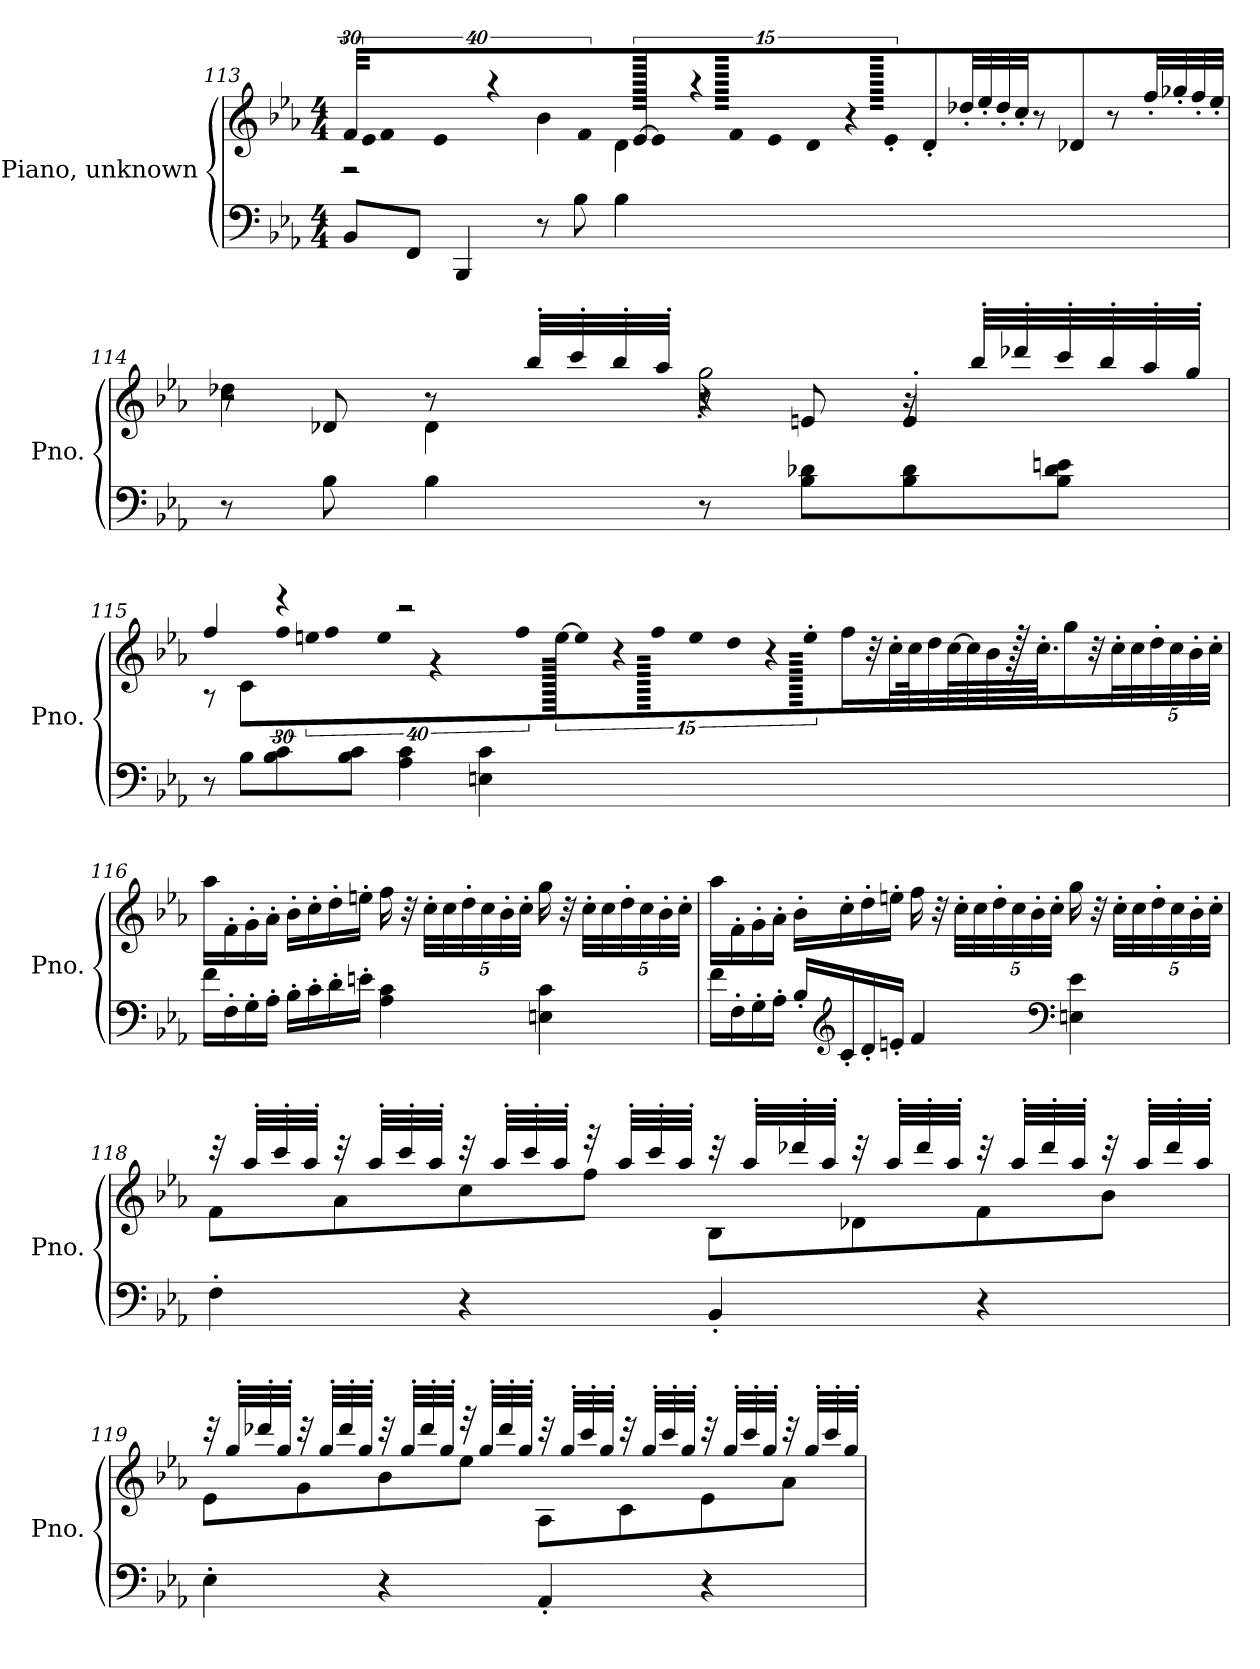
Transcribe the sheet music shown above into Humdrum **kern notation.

**kern	**kern
*part1	*part1
*staff2	*staff1
*I"Piano, unknown	*
*I'Pno.	*
!!LO:PB:g=z
*clefF4	*clefG2
*k[b-e-a-]	*k[b-e-a-]
*M4/4	*M4/4
=113	=113
!	!LO:N:vis=64
*	*^
8BB-/L	960%17f/KLLL	2r
!	!LO:N:vis=32	!
.	640%23e-/	.
!	!LO:N:vis=64	!
.	960%17f/L	.
!	!LO:N:vis=64	!
.	960%17e-/JJJJ	.
!	!LO:N:vis=64	!
.	960%17r	.
.	1920ryy	.
!	!LO:N:vis=64	!
.	960%17f/LLLL	.
8FF/J	[1920e-/	.
.	640%11e-/JJJ]	.
!	!LO:N:vis=64	!
.	960%17r	.
.	1920ryy	.
!	!LO:N:vis=64	!
.	960%17f/LLLL	.
!	!LO:N:vis=64	!
.	960%17e-/	.
!	!LO:N:vis=64	!
.	960%17d/JJJJ	.
!	!LO:N:vis=64	!
.	960%17r	.
.	1920ryy	.
!	!LO:N:vis=64	!
.	960%17e-'/KKKL	.
4BBB-/	8d'/	.
.	32dd-X'/LL	.
.	32ee-'/	.
.	32dd-'/	.
.	32cc'/JJJ	.
8r	8r	4b-\
8B-\	8d-X/	.
4B-\	8r	4d-\
.	32ff'/LLL	.
.	32gg-X'/	.
.	32ff'/	.
.	32ee-'/JJJ	.
!!LO:LB:g=z
=114	=114	=114
*	*	*^
8r	8r	4dd-X\	2r
8B-\	8d-X/	.	.
4B-\	8r	4d-\	.
.	32bb-'/LLL	.	.
.	32ccc'/	.	.
.	32bb-'/	.	.
.	32aa-'/JJJ	.	.
8r	8r	2gg'\	4r
8B-\ 8d-X\L	8en/	.	.
8B-\ 8d-\	16r	.	4e'/
.	32bb-'/LLL	.	.
.	32ddd-X'/	.	.
8B-\ 8d-\ 8en\J	32ccc'/	.	.
.	32bb-'/	.	.
.	32aa-'/	.	.
.	32gg'/JJJ	.	.
*	*	*v	*v
!!LO:LB:g=z
=115	=115	=115
8r	4ff/	8r
8B-\L	.	8c\L
!	!	!LO:N:vis=64
8B-\ 8c\	4r	960%17ff\KLL
!	!	!LO:N:vis=32
.	.	640%23een\
!	!	!LO:N:vis=64
.	.	960%17ff\L
!	!	!LO:N:vis=64
.	.	960%17ee\JJJJ
!	!	!LO:N:vis=64
.	.	960%17r
.	.	1920ryy
!	!	!LO:N:vis=64
.	.	960%17ff\LLLL
8B-\ 8c\J	.	[1920ee\
.	.	640%11ee\JJJ]
!	!	!LO:N:vis=64
.	.	960%17r
.	.	1920ryy
!	!	!LO:N:vis=64
.	.	960%17ff\LLLL
!	!	!LO:N:vis=64
.	.	960%17ee\
!	!	!LO:N:vis=64
.	.	960%17dd\JJJJ
!	!	!LO:N:vis=64
.	.	960%17r
.	.	1920ryy
!	!	!LO:N:vis=64
.	.	960%17ee'\
4A-\ 4c\	2r	16ff\
.	.	32r
.	.	32cc'\LLL
.	.	64cc\K
.	.	32dd\
.	.	[64cc\L
.	.	64cc\]
.	.	64b-\JJJJ
.	.	128r
.	.	64.cc'\
4En\ 4c\	.	16gg\
.	.	32r
.	.	32cc'\LLL
*	*	*Xbrackettup
.	.	40cc\
.	.	40dd'\
.	.	40cc\
.	.	40b-'\
.	.	40cc'\JJJ
*	*v	*v
!!LO:LB:g=z
=116	=116
16f\LL	16aa-\LL
16F'\	16f'\
16G'\	16g'\
16A-'\JJ	16a-'\JJ
16B-'\LL	16b-'\LL
16c'\	16cc'\
16d'\	16dd'\
16en'\JJ	16een'\JJ
4A-\ 4c\	16ff\
.	32r
.	32cc'\LLL
.	40cc\
.	40dd'\
.	40cc\
.	40b-'\
.	40cc'\JJJ
4En\ 4c\	16gg\
.	32r
.	32cc'\LLL
.	40cc\
.	40dd'\
.	40cc\
.	40b-'\
.	40cc'\JJJ
!!LO:LB:g=z
=117	=117
16f\LL	16aa-\LL
16F'\	16f'\
16G'\	16g'\
16A-'\JJ	16a-'\JJ
16B-'/LL	16b-'\LL
*clefG2	*
16c'/	16cc'\
16d'/	16dd'\
16en'/JJ	16een'\JJ
4f/	16ff\
.	32r
.	32cc'\LLL
.	40cc\
.	40dd'\
.	40cc\
.	40b-'\
.	40cc'\JJJ
*clefF4	*
4En\ 4e\	16gg\
.	32r
.	32cc'\LLL
.	40cc\
.	40dd'\
.	40cc\
.	40b-'\
.	40cc'\JJJ
!!LO:LB:g=z
=118	=118
*	*^
4F'\	32r	8f\L
.	32aa-'/LLL	.
.	32ccc'/	.
.	32aa-'/JJJ	.
.	32r	8a-\
.	32aa-'/LLL	.
.	32ccc'/	.
.	32aa-'/JJJ	.
4r	32r	8cc\
.	32aa-'/LLL	.
.	32ccc'/	.
.	32aa-'/JJJ	.
.	32r	8ff\J
.	32aa-'/LLL	.
.	32ccc'/	.
.	32aa-'/JJJ	.
4BB-'/	32r	8B-\L
.	32aa-'/LLL	.
.	32ddd-X'/	.
.	32aa-'/JJJ	.
.	32r	8d-X\
.	32aa-'/LLL	.
.	32ddd-'/	.
.	32aa-'/JJJ	.
4r	32r	8f\
.	32aa-'/LLL	.
.	32ddd-'/	.
.	32aa-'/JJJ	.
.	32r	8b-\J
.	32aa-'/LLL	.
.	32ddd-'/	.
.	32aa-'/JJJ	.
!!LO:PB:g=z	!!
=119	=119	=119
4E-'\	32r	8e-\L
.	32gg'/LLL	.
.	32ddd-X'/	.
.	32gg'/JJJ	.
.	32r	8g\
.	32gg'/LLL	.
.	32ddd-'/	.
.	32gg'/JJJ	.
4r	32r	8b-\
.	32gg'/LLL	.
.	32ddd-'/	.
.	32gg'/JJJ	.
.	32r	8ee-\J
.	32gg'/LLL	.
.	32ddd-'/	.
.	32gg'/JJJ	.
4AA-'/	32r	8A-\L
.	32gg'/LLL	.
.	32ccc'/	.
.	32gg'/JJJ	.
.	32r	8c\
.	32gg'/LLL	.
.	32ccc'/	.
.	32gg'/JJJ	.
4r	32r	8e-\
.	32gg'/LLL	.
.	32ccc'/	.
.	32gg'/JJJ	.
.	32r	8a-\J
.	32gg'/LLL	.
.	32ccc'/	.
.	32gg'/JJJ	.
*	*v	*v
=	=
*-	*-
